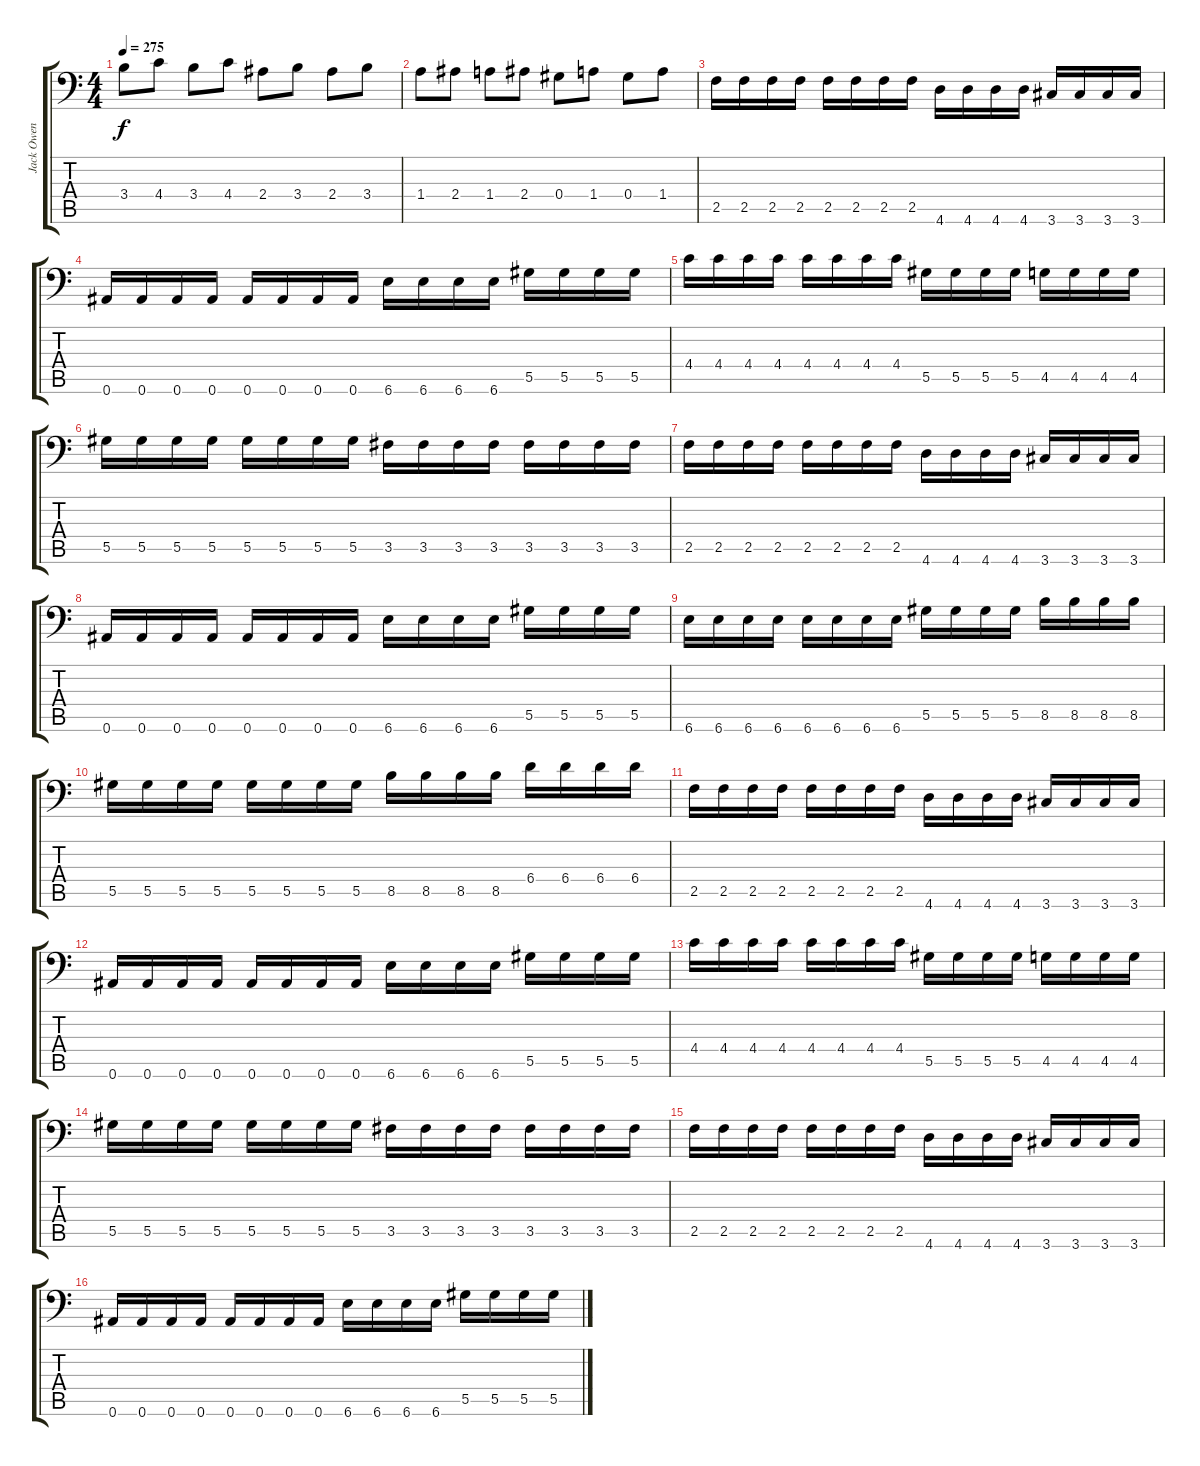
\track ("Jack Owen" "Jack Owen") {instrument distortionguitar}
\staff {score tabs}
\tuning (Bb3 F3 Db3 Ab2 Eb2 Bb1) {hide}
\ts (4 4)
\tempo 275
\clef f4
\ks c
3.4.8{dy f} 4.4.8 3.4.8 4.4.8 2.4.8 3.4.8 2.4.8 3.4.8 |
1.4.8 2.4.8 1.4.8 2.4.8 0.4.8 1.4.8 0.4.8 1.4.8 |
2.5.16 2.5.16 2.5.16 2.5.16 2.5.16 2.5.16 2.5.16 2.5.16 4.6.16 4.6.16 4.6.16 4.6.16 3.6.16 3.6.16 3.6.16 3.6.16 |
0.6.16 0.6.16 0.6.16 0.6.16 0.6.16 0.6.16 0.6.16 0.6.16 6.6.16 6.6.16 6.6.16 6.6.16 5.5.16 5.5.16 5.5.16 5.5.16 |
4.4.16 4.4.16 4.4.16 4.4.16 4.4.16 4.4.16 4.4.16 4.4.16 5.5.16 5.5.16 5.5.16 5.5.16 4.5.16 4.5.16 4.5.16 4.5.16 |
5.5.16 5.5.16 5.5.16 5.5.16 5.5.16 5.5.16 5.5.16 5.5.16 3.5.16 3.5.16 3.5.16 3.5.16 3.5.16 3.5.16 3.5.16 3.5.16 |
2.5.16 2.5.16 2.5.16 2.5.16 2.5.16 2.5.16 2.5.16 2.5.16 4.6.16 4.6.16 4.6.16 4.6.16 3.6.16 3.6.16 3.6.16 3.6.16 |
0.6.16 0.6.16 0.6.16 0.6.16 0.6.16 0.6.16 0.6.16 0.6.16 6.6.16 6.6.16 6.6.16 6.6.16 5.5.16 5.5.16 5.5.16 5.5.16 |
6.6.16 6.6.16 6.6.16 6.6.16 6.6.16 6.6.16 6.6.16 6.6.16 5.5.16 5.5.16 5.5.16 5.5.16 8.5.16 8.5.16 8.5.16 8.5.16 |
5.5.16 5.5.16 5.5.16 5.5.16 5.5.16 5.5.16 5.5.16 5.5.16 8.5.16 8.5.16 8.5.16 8.5.16 6.4.16 6.4.16 6.4.16 6.4.16 |
2.5.16 2.5.16 2.5.16 2.5.16 2.5.16 2.5.16 2.5.16 2.5.16 4.6.16 4.6.16 4.6.16 4.6.16 3.6.16 3.6.16 3.6.16 3.6.16 |
0.6.16 0.6.16 0.6.16 0.6.16 0.6.16 0.6.16 0.6.16 0.6.16 6.6.16 6.6.16 6.6.16 6.6.16 5.5.16 5.5.16 5.5.16 5.5.16 |
4.4.16 4.4.16 4.4.16 4.4.16 4.4.16 4.4.16 4.4.16 4.4.16 5.5.16 5.5.16 5.5.16 5.5.16 4.5.16 4.5.16 4.5.16 4.5.16 |
5.5.16 5.5.16 5.5.16 5.5.16 5.5.16 5.5.16 5.5.16 5.5.16 3.5.16 3.5.16 3.5.16 3.5.16 3.5.16 3.5.16 3.5.16 3.5.16 |
2.5.16 2.5.16 2.5.16 2.5.16 2.5.16 2.5.16 2.5.16 2.5.16 4.6.16 4.6.16 4.6.16 4.6.16 3.6.16 3.6.16 3.6.16 3.6.16 |
0.6.16 0.6.16 0.6.16 0.6.16 0.6.16 0.6.16 0.6.16 0.6.16 6.6.16 6.6.16 6.6.16 6.6.16 5.5.16 5.5.16 5.5.16 5.5.16
